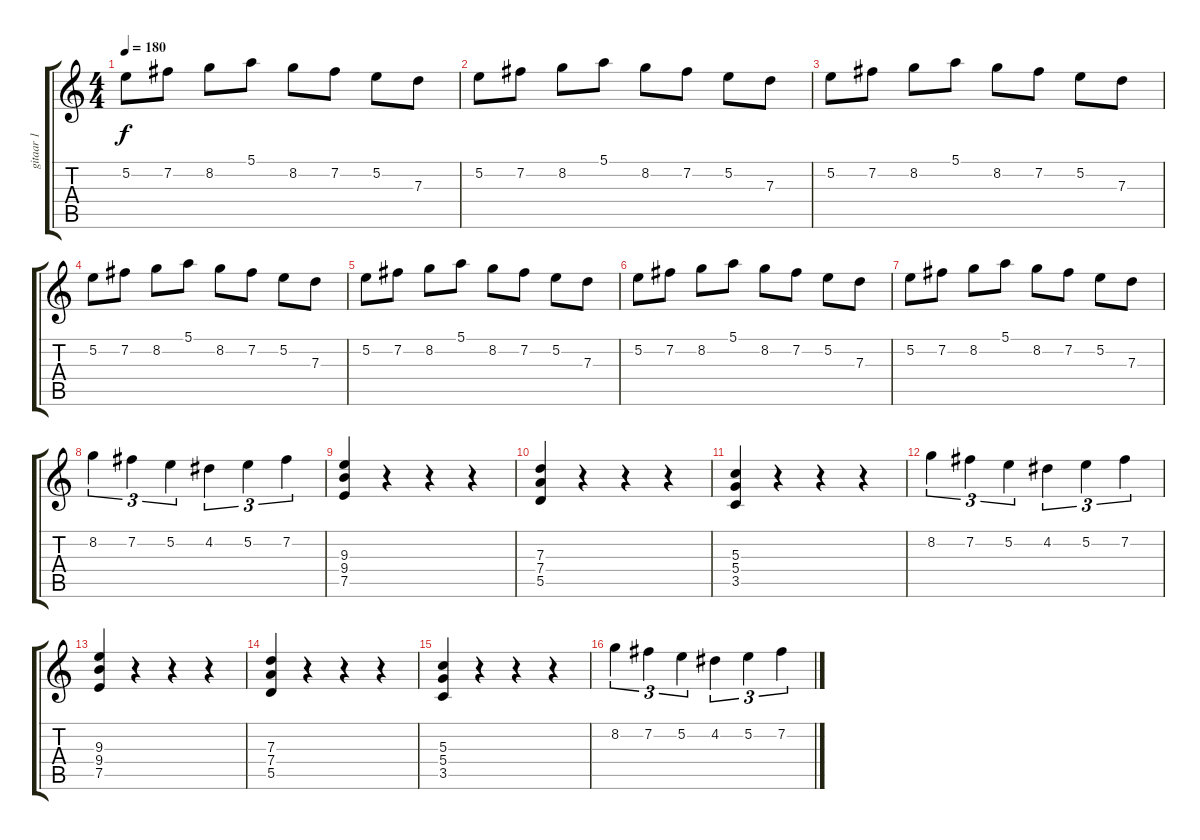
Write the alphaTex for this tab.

\track ("gitaar 1" "gitaar 1") {instrument overdrivenguitar}
\staff {score tabs}
\tuning (E4 B3 G3 D3 A2 E2) {hide}
\ts (4 4)
\tempo 180
\clef g2
\ks c
5.2.8{dy f instrument overdrivenguitar} 7.2.8 8.2.8 5.1.8 8.2.8 7.2.8 5.2.8 7.3.8 |
5.2.8 7.2.8 8.2.8 5.1.8 8.2.8 7.2.8 5.2.8 7.3.8 |
5.2.8 7.2.8 8.2.8 5.1.8 8.2.8 7.2.8 5.2.8 7.3.8 |
5.2.8 7.2.8 8.2.8 5.1.8 8.2.8 7.2.8 5.2.8 7.3.8 |
5.2.8 7.2.8 8.2.8 5.1.8 8.2.8 7.2.8 5.2.8 7.3.8 |
5.2.8 7.2.8 8.2.8 5.1.8 8.2.8 7.2.8 5.2.8 7.3.8 |
5.2.8 7.2.8 8.2.8 5.1.8 8.2.8 7.2.8 5.2.8 7.3.8 |
8.2.4{tu (3 2)} 7.2.4{tu (3 2)} 5.2.4{tu (3 2)} 4.2.4{tu (3 2)} 5.2.4{tu (3 2)} 7.2.4{tu (3 2)} |
(9.3 9.4 7.5).4 r.4 r.4 r.4 |
(7.3 7.4 5.5).4 r.4 r.4 r.4 |
(5.3 5.4 3.5).4 r.4 r.4 r.4 |
8.2.4{tu (3 2)} 7.2.4{tu (3 2)} 5.2.4{tu (3 2)} 4.2.4{tu (3 2)} 5.2.4{tu (3 2)} 7.2.4{tu (3 2)} |
(9.3 9.4 7.5).4 r.4 r.4 r.4 |
(7.3 7.4 5.5).4 r.4 r.4 r.4 |
(5.3 5.4 3.5).4 r.4 r.4 r.4 |
8.2.4{tu (3 2)} 7.2.4{tu (3 2)} 5.2.4{tu (3 2)} 4.2.4{tu (3 2)} 5.2.4{tu (3 2)} 7.2.4{tu (3 2)}
